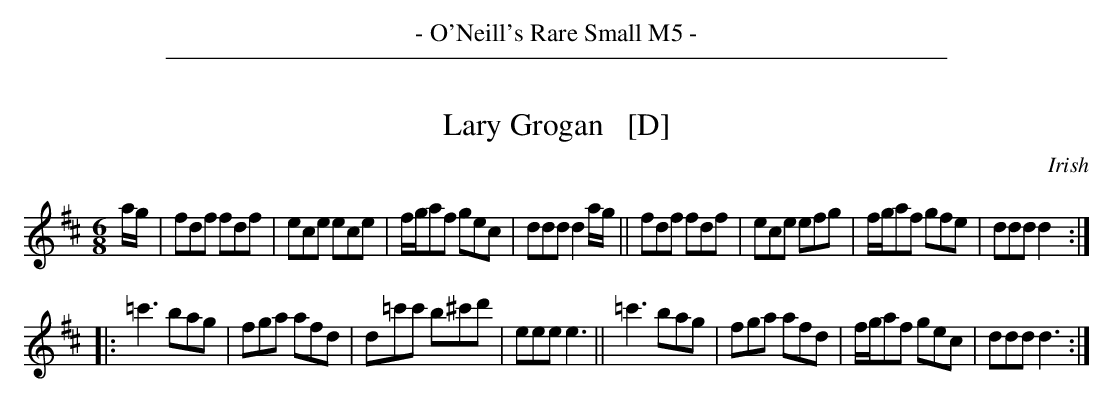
X:1
T: Lary Grogan   [D]
O: Irish
M: 6/8
L: 1/8
K: D
a/g/ |\
fdf fdf | ece ece | f/g/af gec | ddd d2 a/g/ ||\
fdf fdf | ece efg | f/g/af gfe | ddd d2 ::
=c'3 bag | fga afd | d=c'c' b^c'd' | eee e3 ||\
=c'3 bag | fga afd | f/g/af gec | ddd d3 :|
